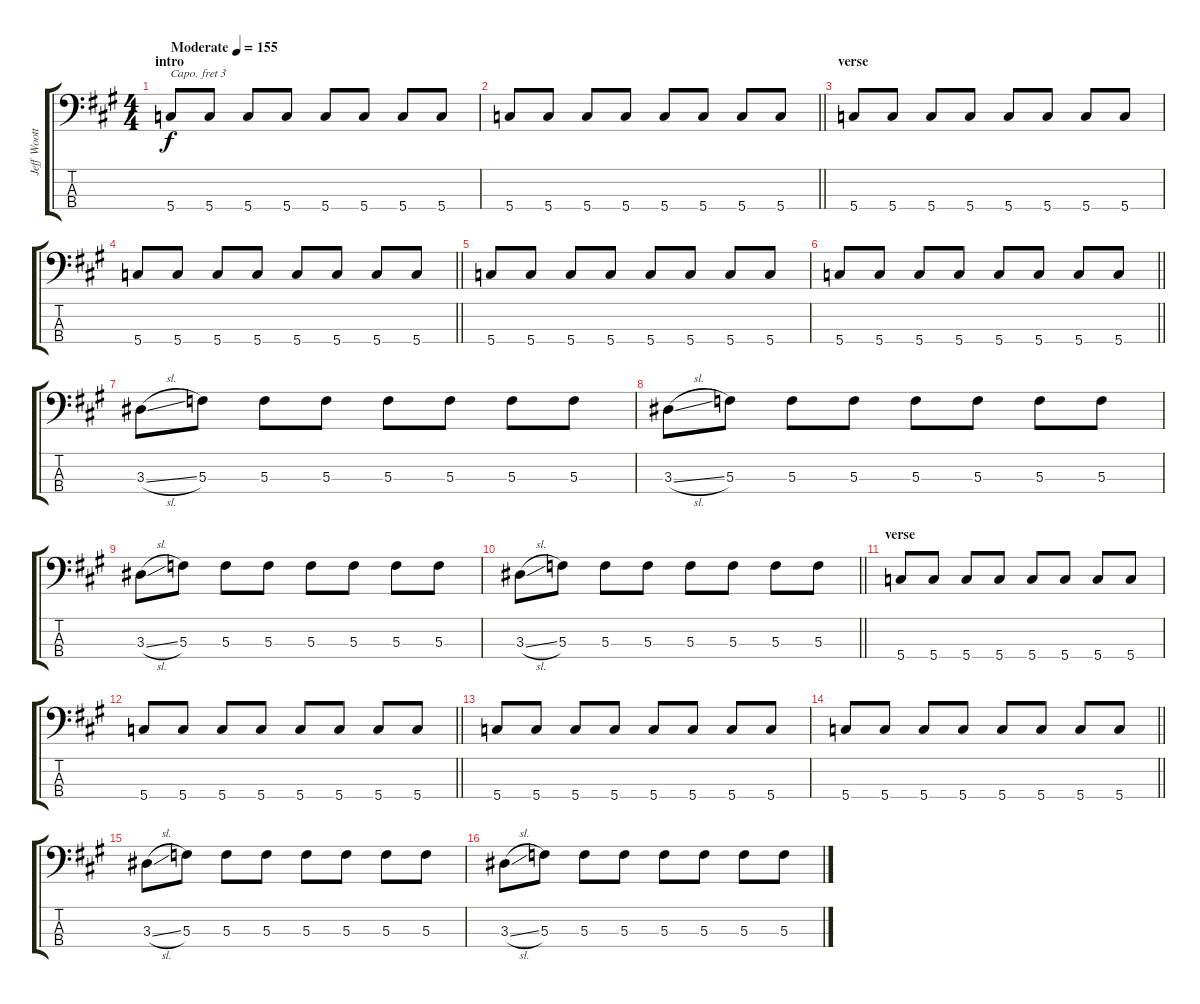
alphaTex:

\track ("Jeff Wootton" "Jeff Woott") {instrument electricbassfinger}
\staff {score tabs}
\capo 3
\tuning (G2 D2 A1 E1) {hide}
\ts (4 4)
\section ("" "intro")
\tempo (155 "Moderate")
\clef f4
\ks a
5.4.8{dy f instrument electricbassfinger} 5.4.8 5.4.8 5.4.8 5.4.8 5.4.8 5.4.8 5.4.8 |
\barLineRight lightlight
5.4.8 5.4.8 5.4.8 5.4.8 5.4.8 5.4.8 5.4.8 5.4.8 |
\section ("" "verse")
5.4.8 5.4.8 5.4.8 5.4.8 5.4.8 5.4.8 5.4.8 5.4.8 |
\barLineRight lightlight
5.4.8 5.4.8 5.4.8 5.4.8 5.4.8 5.4.8 5.4.8 5.4.8 |
5.4.8 5.4.8 5.4.8 5.4.8 5.4.8 5.4.8 5.4.8 5.4.8 |
\barLineRight lightlight
5.4.8 5.4.8 5.4.8 5.4.8 5.4.8 5.4.8 5.4.8 5.4.8 |
3.3{sl}.8 5.3.8 5.3.8 5.3.8 5.3.8 5.3.8 5.3.8 5.3.8 |
3.3{sl}.8 5.3.8 5.3.8 5.3.8 5.3.8 5.3.8 5.3.8 5.3.8 |
3.3{sl}.8 5.3.8 5.3.8 5.3.8 5.3.8 5.3.8 5.3.8 5.3.8 |
\barLineRight lightlight
3.3{sl}.8 5.3.8 5.3.8 5.3.8 5.3.8 5.3.8 5.3.8 5.3.8 |
\section ("" "verse")
5.4.8 5.4.8 5.4.8 5.4.8 5.4.8 5.4.8 5.4.8 5.4.8 |
\barLineRight lightlight
5.4.8 5.4.8 5.4.8 5.4.8 5.4.8 5.4.8 5.4.8 5.4.8 |
5.4.8 5.4.8 5.4.8 5.4.8 5.4.8 5.4.8 5.4.8 5.4.8 |
\barLineRight lightlight
5.4.8 5.4.8 5.4.8 5.4.8 5.4.8 5.4.8 5.4.8 5.4.8 |
3.3{sl}.8 5.3.8 5.3.8 5.3.8 5.3.8 5.3.8 5.3.8 5.3.8 |
3.3{sl}.8 5.3.8 5.3.8 5.3.8 5.3.8 5.3.8 5.3.8 5.3.8
